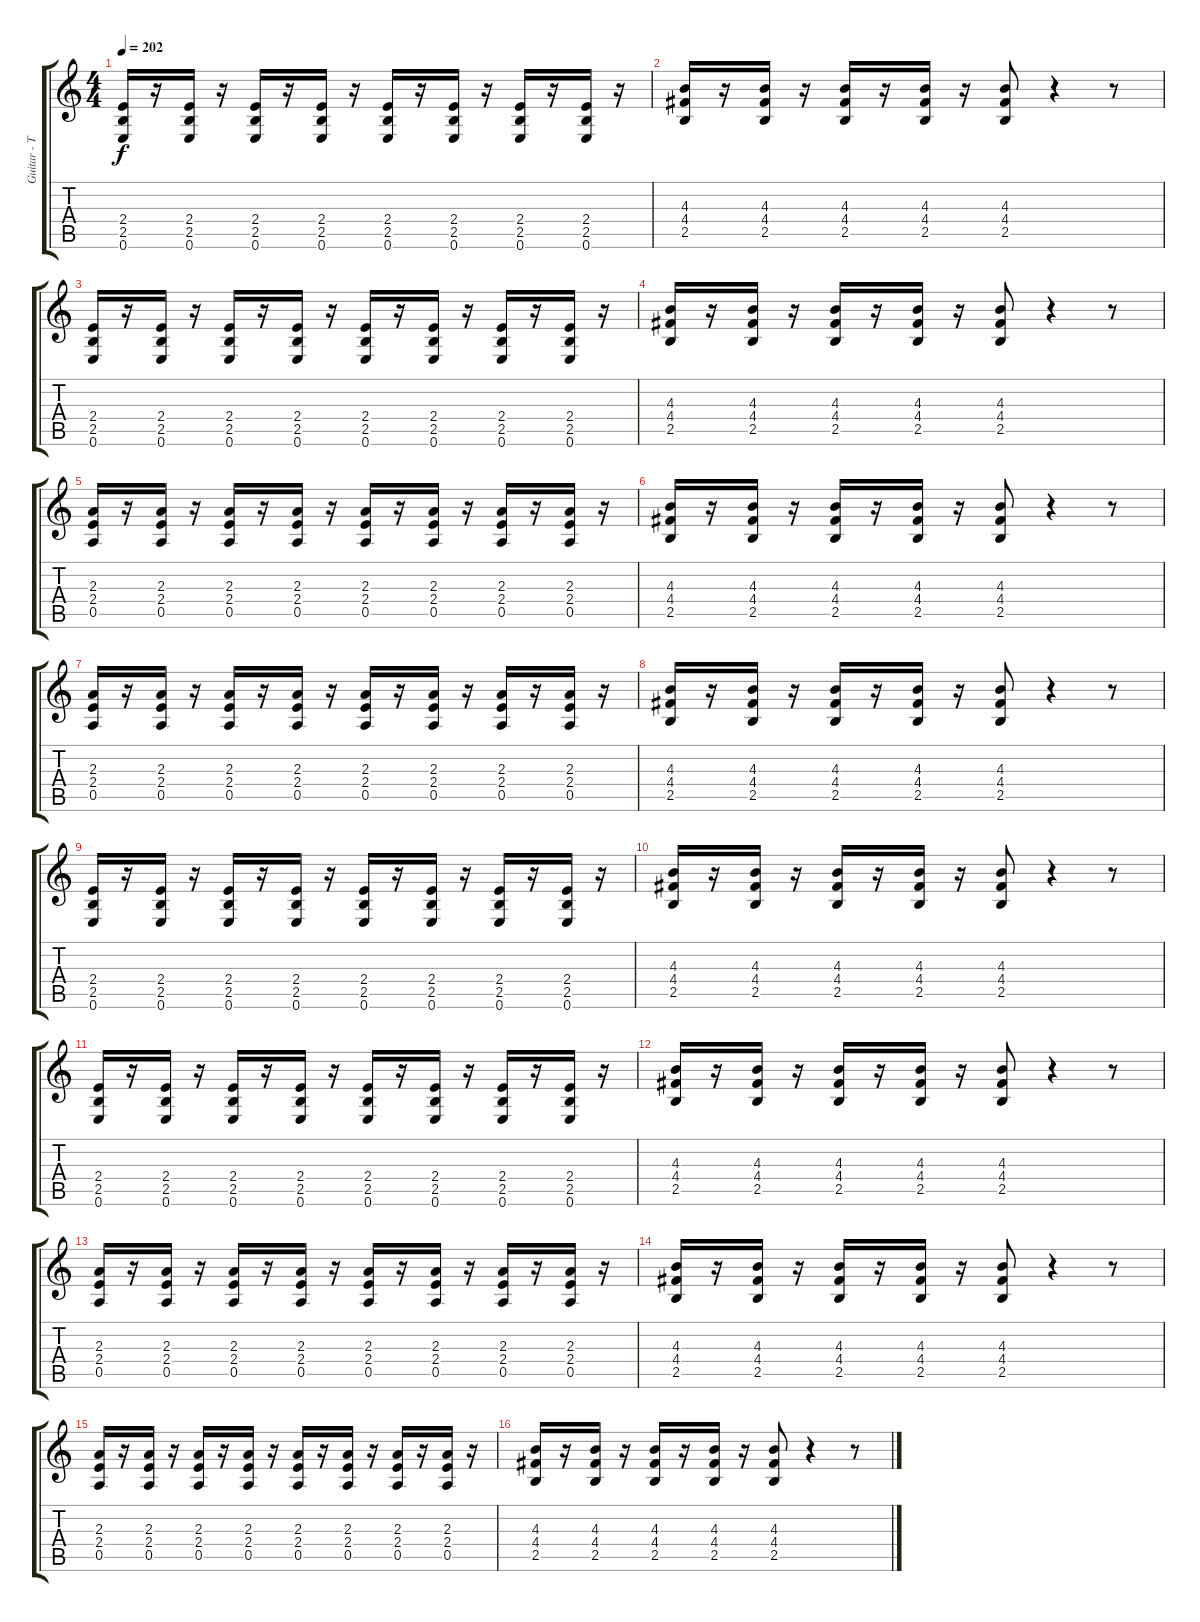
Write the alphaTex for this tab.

\track ("Guitar - Tom Mattew Delonge" "Guitar - T") {instrument overdrivenguitar}
\staff {score tabs}
\tuning (E4 B3 G3 D3 A2 E2) {hide}
\ts (4 4)
\tempo 202
\clef g2
\ks c
(2.4 2.5 0.6).16{dy f} r.16 (2.4 2.5 0.6).16 r.16 (2.4 2.5 0.6).16 r.16 (2.4 2.5 0.6).16 r.16 (2.4 2.5 0.6).16 r.16 (2.4 2.5 0.6).16 r.16 (2.4 2.5 0.6).16 r.16 (2.4 2.5 0.6).16 r.16 |
(4.3 4.4 2.5).16 r.16 (4.3 4.4 2.5).16 r.16 (4.3 4.4 2.5).16 r.16 (4.3 4.4 2.5).16 r.16 (4.3 4.4 2.5).8 r.4 r.8 |
(2.4 2.5 0.6).16 r.16 (2.4 2.5 0.6).16 r.16 (2.4 2.5 0.6).16 r.16 (2.4 2.5 0.6).16 r.16 (2.4 2.5 0.6).16 r.16 (2.4 2.5 0.6).16 r.16 (2.4 2.5 0.6).16 r.16 (2.4 2.5 0.6).16 r.16 |
(4.3 4.4 2.5).16 r.16 (4.3 4.4 2.5).16 r.16 (4.3 4.4 2.5).16 r.16 (4.3 4.4 2.5).16 r.16 (4.3 4.4 2.5).8 r.4 r.8 |
(2.3 2.4 0.5).16 r.16 (2.3 2.4 0.5).16 r.16 (2.3 2.4 0.5).16 r.16 (2.3 2.4 0.5).16 r.16 (2.3 2.4 0.5).16 r.16 (2.3 2.4 0.5).16 r.16 (2.3 2.4 0.5).16 r.16 (2.3 2.4 0.5).16 r.16 |
(4.3 4.4 2.5).16 r.16 (4.3 4.4 2.5).16 r.16 (4.3 4.4 2.5).16 r.16 (4.3 4.4 2.5).16 r.16 (4.3 4.4 2.5).8 r.4 r.8 |
(2.3 2.4 0.5).16 r.16 (2.3 2.4 0.5).16 r.16 (2.3 2.4 0.5).16 r.16 (2.3 2.4 0.5).16 r.16 (2.3 2.4 0.5).16 r.16 (2.3 2.4 0.5).16 r.16 (2.3 2.4 0.5).16 r.16 (2.3 2.4 0.5).16 r.16 |
(4.3 4.4 2.5).16 r.16 (4.3 4.4 2.5).16 r.16 (4.3 4.4 2.5).16 r.16 (4.3 4.4 2.5).16 r.16 (4.3 4.4 2.5).8 r.4 r.8 |
(2.4 2.5 0.6).16 r.16 (2.4 2.5 0.6).16 r.16 (2.4 2.5 0.6).16 r.16 (2.4 2.5 0.6).16 r.16 (2.4 2.5 0.6).16 r.16 (2.4 2.5 0.6).16 r.16 (2.4 2.5 0.6).16 r.16 (2.4 2.5 0.6).16 r.16 |
(4.3 4.4 2.5).16 r.16 (4.3 4.4 2.5).16 r.16 (4.3 4.4 2.5).16 r.16 (4.3 4.4 2.5).16 r.16 (4.3 4.4 2.5).8 r.4 r.8 |
(2.4 2.5 0.6).16 r.16 (2.4 2.5 0.6).16 r.16 (2.4 2.5 0.6).16 r.16 (2.4 2.5 0.6).16 r.16 (2.4 2.5 0.6).16 r.16 (2.4 2.5 0.6).16 r.16 (2.4 2.5 0.6).16 r.16 (2.4 2.5 0.6).16 r.16 |
(4.3 4.4 2.5).16 r.16 (4.3 4.4 2.5).16 r.16 (4.3 4.4 2.5).16 r.16 (4.3 4.4 2.5).16 r.16 (4.3 4.4 2.5).8 r.4 r.8 |
(2.3 2.4 0.5).16 r.16 (2.3 2.4 0.5).16 r.16 (2.3 2.4 0.5).16 r.16 (2.3 2.4 0.5).16 r.16 (2.3 2.4 0.5).16 r.16 (2.3 2.4 0.5).16 r.16 (2.3 2.4 0.5).16 r.16 (2.3 2.4 0.5).16 r.16 |
(4.3 4.4 2.5).16 r.16 (4.3 4.4 2.5).16 r.16 (4.3 4.4 2.5).16 r.16 (4.3 4.4 2.5).16 r.16 (4.3 4.4 2.5).8 r.4 r.8 |
(2.3 2.4 0.5).16 r.16 (2.3 2.4 0.5).16 r.16 (2.3 2.4 0.5).16 r.16 (2.3 2.4 0.5).16 r.16 (2.3 2.4 0.5).16 r.16 (2.3 2.4 0.5).16 r.16 (2.3 2.4 0.5).16 r.16 (2.3 2.4 0.5).16 r.16 |
(4.3 4.4 2.5).16 r.16 (4.3 4.4 2.5).16 r.16 (4.3 4.4 2.5).16 r.16 (4.3 4.4 2.5).16 r.16 (4.3 4.4 2.5).8 r.4 r.8
